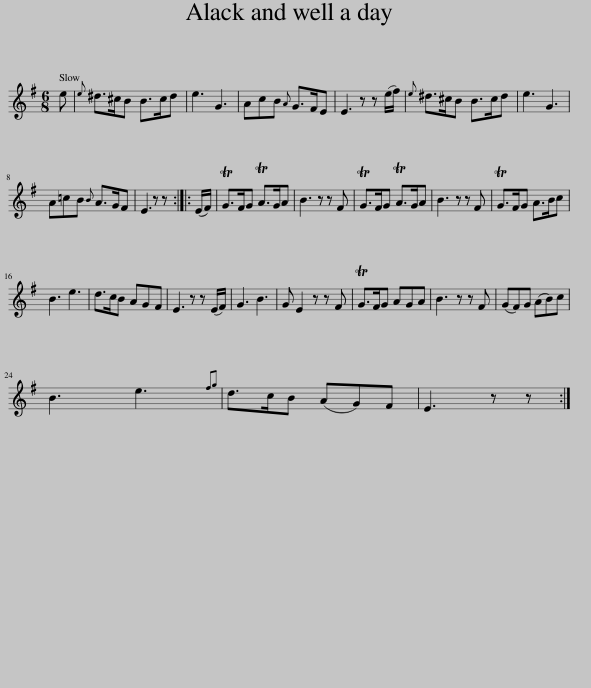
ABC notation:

X:1
L:1/8
M:6/8
I:linebreak $
K:Emin
V:1 treble
V:1
 e |{e} ^d>^cB B>cd | e3 G3 | AcB{A} G>FE | E3 z z (e/f/) | %5
{e} ^d>^cB B>cd | e3 G3 |$ A=cB{B} A>GF | E3 z z :: (E/F/) | %10
 TG>FG TA>GA | B3 z z F | TG>FG TA>GA | B3 z z F | TG>FG A>Bc |$ %15
 B3 e3 | d>cB AGF | E3 z z (E/F/) | G3 B3 | G E2 z z F | %20
 TG>FG AGA | B3 z z F | (GF)G (AB)c |$ B3 e3{fg} | d>cB (AG)F | %25
 E3 z z :| %26
